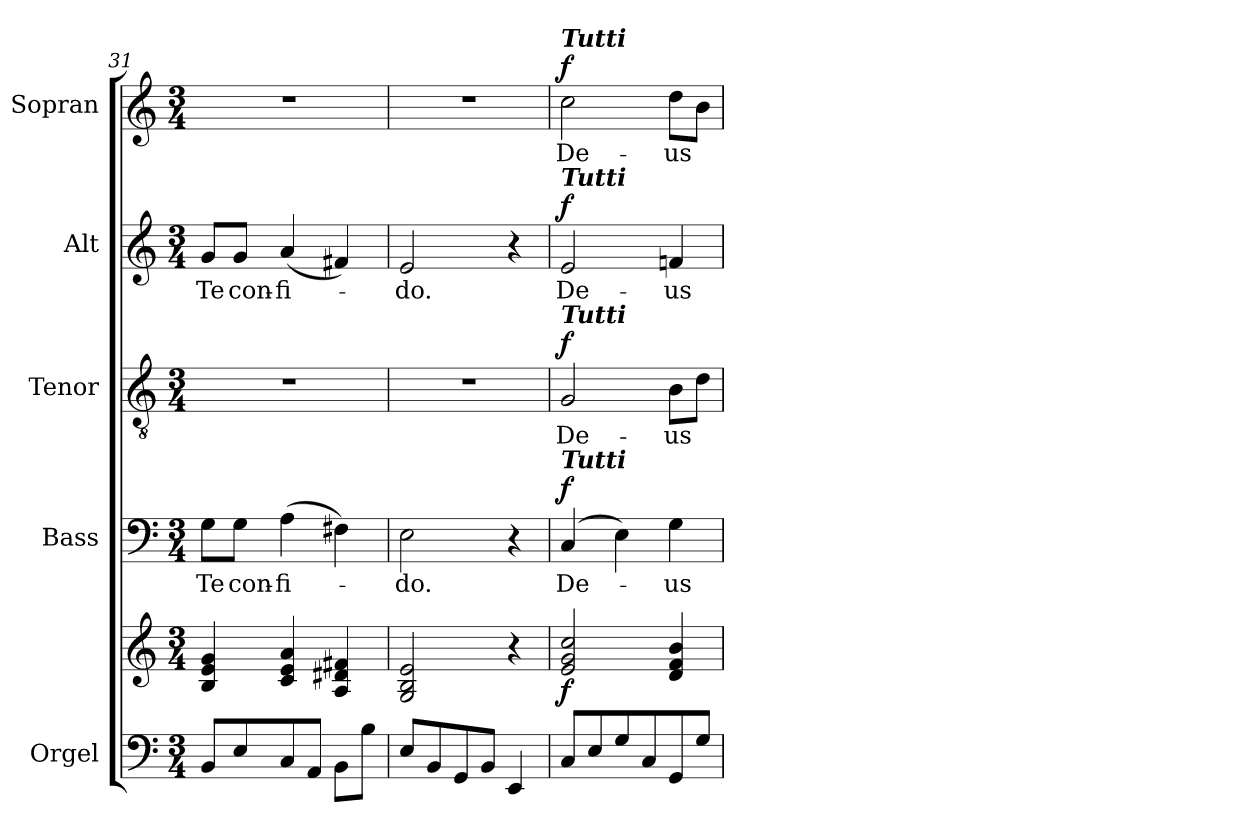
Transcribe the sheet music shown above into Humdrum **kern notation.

**kern	**kern	**dynam	**kern	**text	**dynam	**kern	**text	**dynam	**kern	**text	**dynam	**kern	**text	**dynam
*part5	*part5	*part5	*part4	*part4	*part4	*part3	*part3	*part3	*part2	*part2	*part2	*part1	*part1	*part1
*staff6	*staff5	*staff5/6	*staff4	*staff4	*staff4	*staff3	*staff3	*staff3	*staff2	*staff2	*staff2	*staff1	*staff1	*staff1
*I"Orgel	*	*	*I"Bass	*	*	*I"Tenor	*	*	*I"Alt	*	*	*I"Sopran	*	*
*I'Org.	*	*	*I'B.	*	*	*I'T.	*	*	*I'A.	*	*	*I'S.	*	*
*clefF4	*clefG2	*	*clefF4	*	*	*clefGv2	*	*	*clefG2	*	*	*clefG2	*	*
*k[]	*k[]	*	*k[]	*	*	*k[]	*	*	*k[]	*	*	*k[]	*	*
*C:	*C:	*	*C:	*	*	*C:	*	*	*C:	*	*	*C:	*	*
*M3/4	*M3/4	*	*M3/4	*	*	*M3/4	*	*	*M3/4	*	*	*M3/4	*	*
=31	=31	=31	=31	=31	=31	=31	=31	=31	=31	=31	=31	=31	=31	=31
!	!	!	!	!LO:LY:b	!	!	!	!	!	!LO:LY:b	!	!	!	!
8BB/L	4B/ 4e/ 4g/	.	8G\L	Te	.	2.r	.	.	8g/L	Te	.	2.r	.	.
!	!	!	!	!LO:LY:b	!	!	!	!	!	!LO:LY:b	!	!	!	!
8E/	.	.	8G\J	con-	.	.	.	.	8g/J	con-	.	.	.	.
!	!	!	!	!LO:LY:b	!	!	!	!	!	!LO:LY:b	!	!	!	!
8C/	4c/ 4e/ 4a/	.	(>4A\	-fi-	.	.	.	.	(<4a/	-fi-	.	.	.	.
8AA/J	.	.	.	.	.	.	.	.	.	.	.	.	.	.
8BB\L	4A/ 4d#X/ 4f#X/	.	4F#X\)	.	.	.	.	.	4f#X/)	.	.	.	.	.
8B\J	.	.	.	.	.	.	.	.	.	.	.	.	.	.
=32	=32	=32	=32	=32	=32	=32	=32	=32	=32	=32	=32	=32	=32	=32
!	!	!	!	!LO:LY:b	!	!	!	!	!	!LO:LY:b	!	!	!	!
8E/L	2G/ 2B/ 2e/	.	2E\	-do.	.	2.r	.	.	2e/	-do.	.	2.r	.	.
8BB/	.	.	.	.	.	.	.	.	.	.	.	.	.	.
8GG/	.	.	.	.	.	.	.	.	.	.	.	.	.	.
8BB/J	.	.	.	.	.	.	.	.	.	.	.	.	.	.
4EE/	4r	.	4r	.	.	.	.	.	4r	.	.	.	.	.
!!LO:LB:g=z
=33	=33	=33	=33	=33	=33	=33	=33	=33	=33	=33	=33	=33	=33	=33
!	!	!	!	!	!	!	!	!	!	!	!	!LO:TX:a:Bi:t=Tutti	!	!
!	!	!	!	!	!	!	!	!	!LO:TX:a:Bi:t=Tutti	!	!	!	!	!
!	!	!	!	!	!	!LO:TX:a:Bi:t=Tutti	!	!	!	!	!	!	!	!
!	!	!	!LO:TX:a:Bi:t=Tutti	!	!	!	!	!	!	!	!	!	!	!
!	!	!LO:DY:b	!	!LO:LY:b	!LO:DY:a	!	!LO:LY:b	!LO:DY:a	!	!LO:LY:b	!LO:DY:a	!	!LO:LY:b	!LO:DY:a
8C/L	2e/ 2g/ 2cc/	f	(4C/	De-	f	2G/	De-	f	2e/	De-	f	2cc\	De-	f
8E/	.	.	.	.	.	.	.	.	.	.	.	.	.	.
8G/	.	.	4E\)	.	.	.	.	.	.	.	.	.	.	.
8C/	.	.	.	.	.	.	.	.	.	.	.	.	.	.
!	!	!	!	!LO:LY:b	!	!	!LO:LY:b	!	!	!LO:LY:b	!	!	!LO:LY:b	!
8GG/	4d/ 4f/ 4b/	.	4G\	-us	.	8B\L	-us	.	4fn/	-us	.	8dd\L	-us	.
8G/J	.	.	.	.	.	8d\J	.	.	.	.	.	8b\J	.	.
=	=	=	=	=	=	=	=	=	=	=	=	=	=	=
*-	*-	*-	*-	*-	*-	*-	*-	*-	*-	*-	*-	*-	*-	*-
